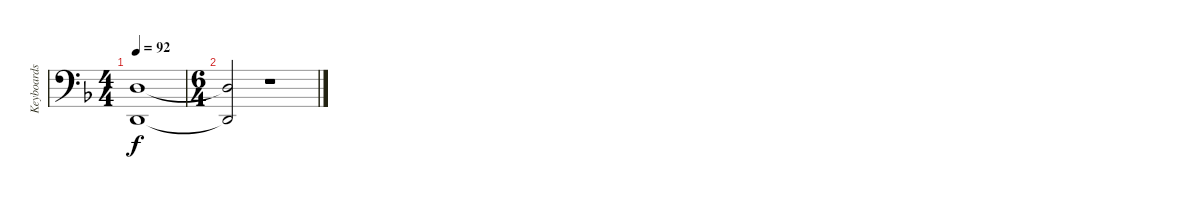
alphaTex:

\track ("Keyboards" "Keyboards") {instrument stringensemble1}
\staff {score}
\tuning (C3 G2 D2 A1 E1 B0) {hide}
\ts (4 4)
\tempo 92
\clef f4
\ks f
(2.1 0.3).1{dy f} |
\ts (6 4)
(2.1{t} 0.3{t}).2 r.1
